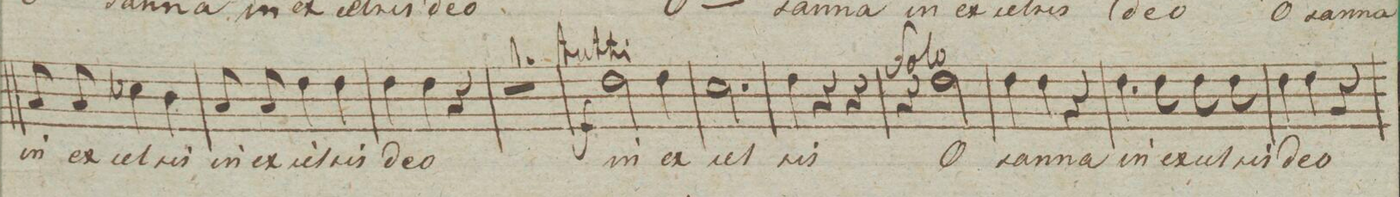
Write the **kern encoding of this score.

**kern	**text	**dynam
*I"Tenore.	*	*
*clefC4	*	*
*k[]	*	*
*M3/4	*	*
8G/	in	.
8G/	ex-	.
4B-X\	-cel-	.
4A\	-sis	.
=106	=106	=106
8G/	in	.
8G/	ex-	.
4c\	-cel-	.
4c\	-sis	.
=107	=107	=107
4c\	de-	.
4c\	-o	.
4r	.	.
=108	=108	=108
2.r	.	.
=109	=109	=109
2c\	in	f
4c\	ex-	.
=110	=110	=110
2.B\	-cel-	.
=111	=111	=111
4c\	-sis	.
4r	.	.
4r	.	.
=112	=112	=112
4r	.	.
2c\	O-	.
=113	=113	=113
4c\	-san-	.
4c\	-na	.
4r	.	.
=114	=114	=114
4.c\	in	.
8c\	ex-	.
8c\	-cel-	.
8c\	-sis	.
=115	=115	=115
4c\	de-	.
4c\	-o	.
4r	.	.
=116	=116	=116
*-	*-	*-
